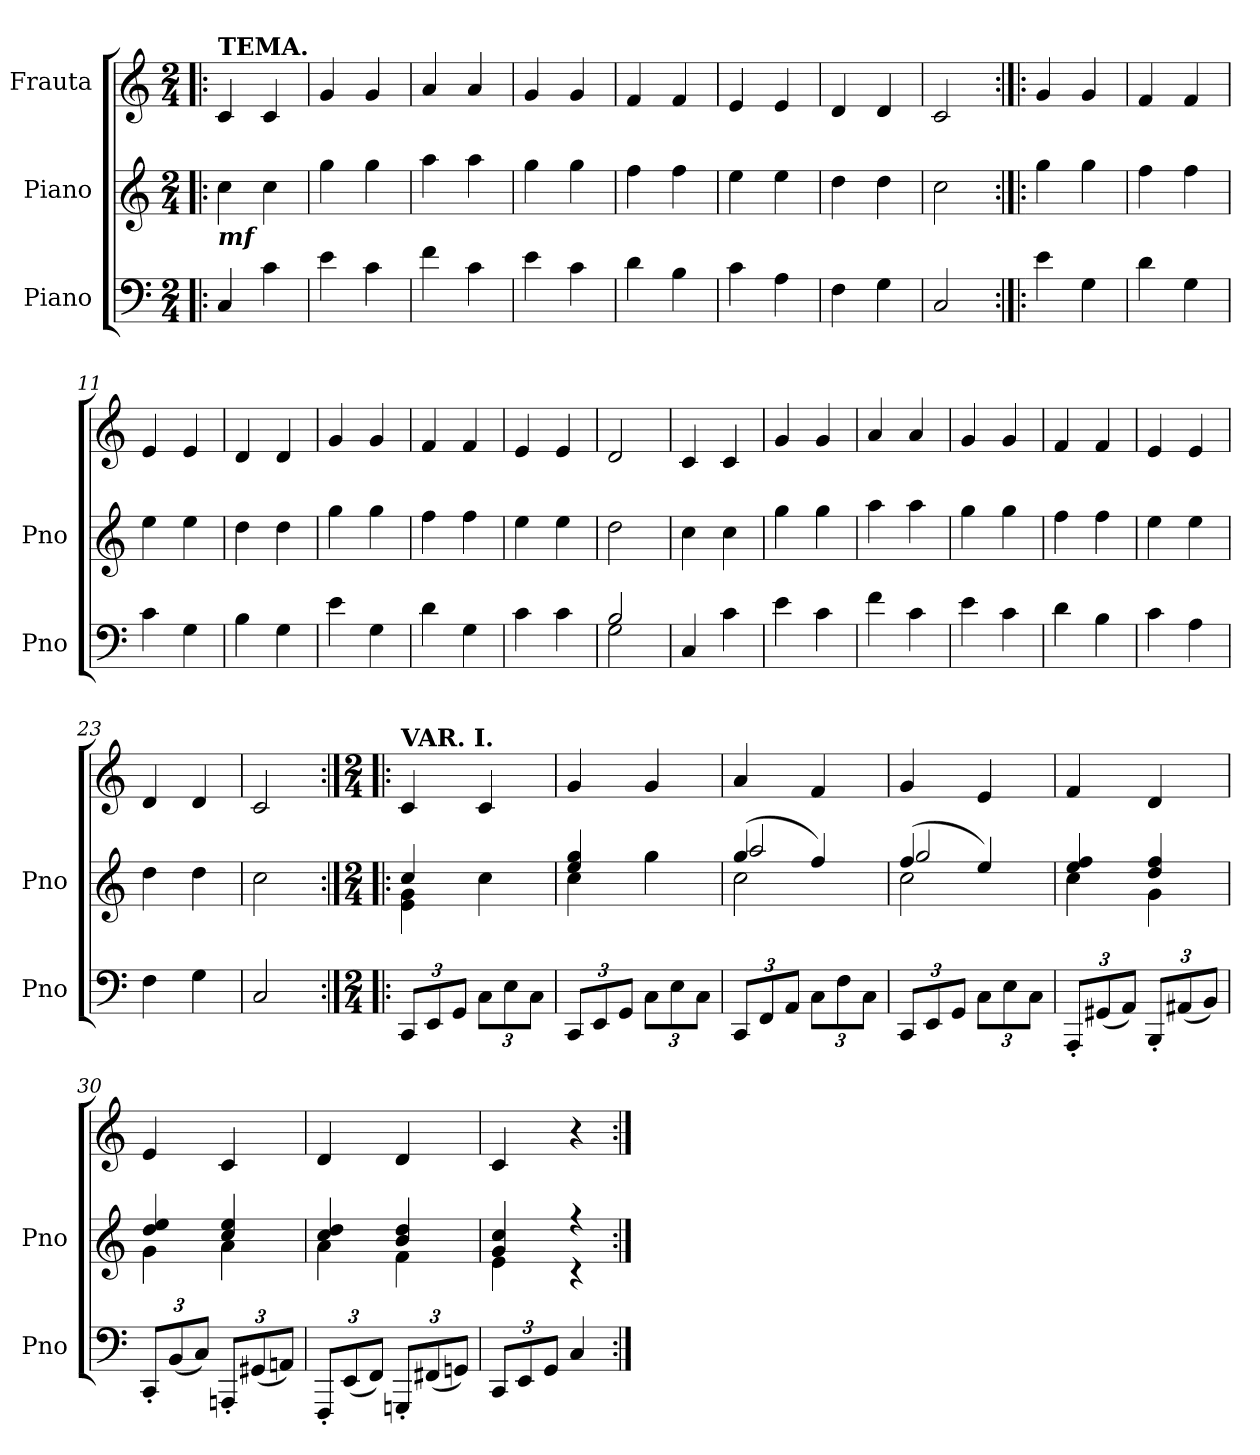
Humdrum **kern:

**kern	**kern	**kern
*part3	*part2	*part1
*staff3	*staff2	*staff1
*I"Piano	*I"Piano	*I"Frauta
*I'Pno	*I'Pno	*
*clefF4	*clefG2	*clefG2
*k[]	*k[]	*k[]
*M2/4	*M2/4	*M2/4
=1!|:	=1!|:	=1!|:
!	!	!LO:TX:a:B:t=TEMA.
!	!LO:TX:b:Bi:t=mf	!
4C/	4cc\	4c/
4c\	4cc\	4c/
=2	=2	=2
4e\	4gg\	4g/
4c\	4gg\	4g/
=3	=3	=3
4f\	4aa\	4a/
4c\	4aa\	4a/
=4	=4	=4
4e\	4gg\	4g/
4c\	4gg\	4g/
=5	=5	=5
4d\	4ff\	4f/
4B\	4ff\	4f/
=6	=6	=6
4c\	4ee\	4e/
4A\	4ee\	4e/
=7	=7	=7
4F\	4dd\	4d/
4G\	4dd\	4d/
=8	=8	=8
2C/	2cc\	2c/
=9:|!|:	=9:|!|:	=9:|!|:
4e\	4gg\	4g/
4G\	4gg\	4g/
=10	=10	=10
4d\	4ff\	4f/
4G\	4ff\	4f/
=11	=11	=11
4c\	4ee\	4e/
4G\	4ee\	4e/
=12	=12	=12
4B\	4dd\	4d/
4G\	4dd\	4d/
!!LO:LB:g=z
=13	=13	=13
4e\	4gg\	4g/
4G\	4gg\	4g/
=14	=14	=14
4d\	4ff\	4f/
4G\	4ff\	4f/
=15	=15	=15
4c\	4ee\	4e/
4c\	4ee\	4e/
=16	=16	=16
*^	*	*
2B/	2G\	2dd\	2d/
*v	*v	*	*
=17	=17	=17
4C/	4cc\	4c/
4c\	4cc\	4c/
=18	=18	=18
4e\	4gg\	4g/
4c\	4gg\	4g/
=19	=19	=19
4f\	4aa\	4a/
4c\	4aa\	4a/
=20	=20	=20
4e\	4gg\	4g/
4c\	4gg\	4g/
=21	=21	=21
4d\	4ff\	4f/
4B\	4ff\	4f/
=22	=22	=22
4c\	4ee\	4e/
4A\	4ee\	4e/
=23	=23	=23
4F\	4dd\	4d/
4G\	4dd\	4d/
=24	=24	=24
2C/	2cc\	2c/
!!LO:LB:g=z
=25:|!|:	=25:|!|:	=25:|!|:
*M2/4	*M2/4	*M2/4
*Xbrackettup	*	*
*	*^	*
!	!	!	!LO:TX:a:B:t=VAR. I.
12CC/L	4cc/	4e\ 4g\	4c/
12EE/	.	.	.
12GG/J	.	.	.
12C\L	4cc\	4ryy	4c/
12E\	.	.	.
12C\J	.	.	.
=26	=26	=26	=26
12CC/L	4ee/ 4gg/	4cc\	4g/
12EE/	.	.	.
12GG/J	.	.	.
12C\L	4gg\	4ryy	4g/
12E\	.	.	.
12C\J	.	.	.
=27	=27	=27	=27
*	*	*^	*
12CC/L	(>4gg/	2cc\	2aa/	4a/
12FF/	.	.	.	.
12AA/J	.	.	.	.
12C\L	4ff/)	.	.	4f/
12F\	.	.	.	.
12C\J	.	.	.	.
=28	=28	=28	=28	=28
12CC/L	(>4ff/	2cc\	2gg/	4g/
12EE/	.	.	.	.
12GG/J	.	.	.	.
12C\L	4ee/)	.	.	4e/
12E\	.	.	.	.
12C\J	.	.	.	.
*	*	*v	*v	*
=29	=29	=29	=29
12AAA'/L	4ee/ 4ff/	4cc\	4f/
(<12GG#X/	.	.	.
12AA/J)	.	.	.
12BBB'/L	4dd/ 4ff/	4g\	4d/
(<12AA#X/	.	.	.
12BB/J)	.	.	.
=30	=30	=30	=30
12CC'/L	4dd/ 4ee/	4g\	4e/
(<12BB/	.	.	.
12C/J)	.	.	.
12AAAn'/L	4cc/ 4ee/	4a\	4c/
(<12GG#X/	.	.	.
12AAn/J)	.	.	.
!!LO:LB:g=z
=31	=31	=31	=31
12FFF'/L	4cc/ 4dd/	4a\	4d/
(<12EE/	.	.	.
12FF/J)	.	.	.
12GGGn'/L	4b/ 4dd/	4f\	4d/
(<12FF#X/	.	.	.
12GGn/J)	.	.	.
=32	=32	=32	=32
12CC/L	4g/ 4cc/	4e\	4c/
12EE/	.	.	.
12GG/J	.	.	.
4C/	4r	4r	4r
*	*v	*v	*
=:|!	=:|!	=:|!
*-	*-	*-
